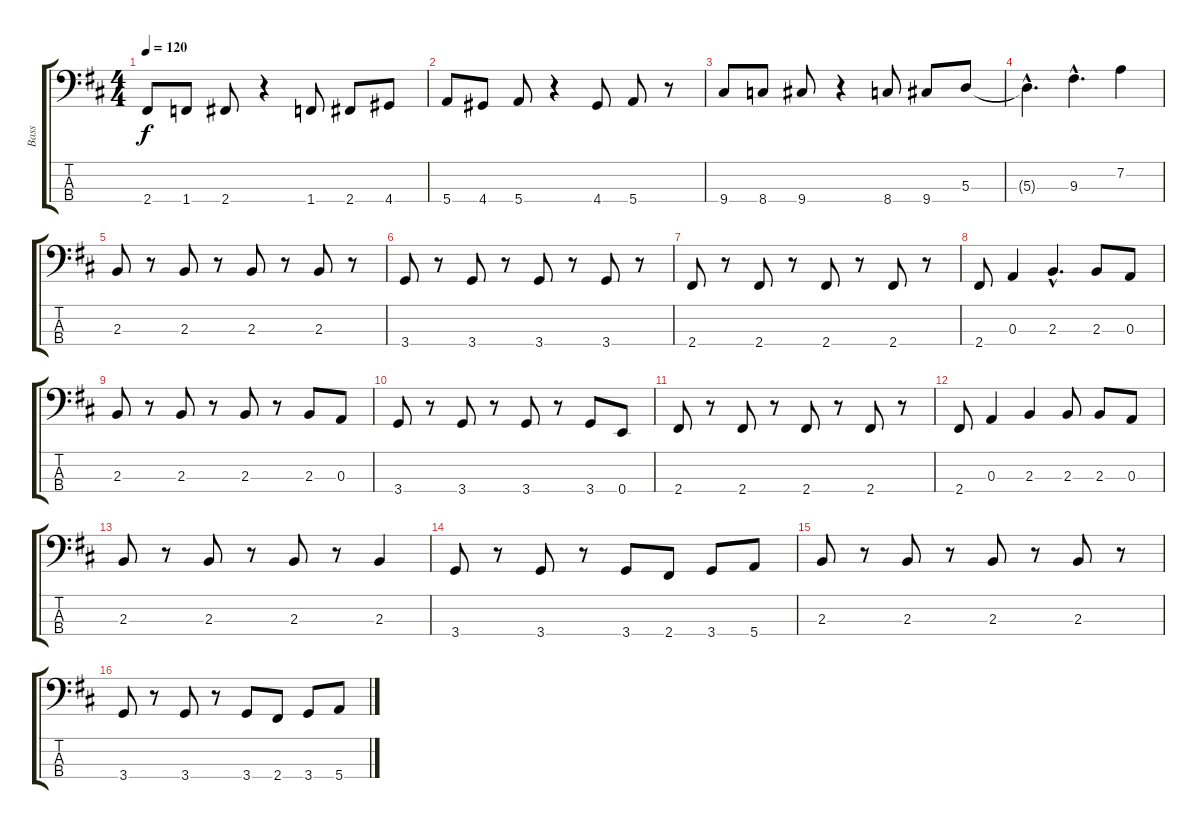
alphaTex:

\track ("Bass" "Bass") {instrument electricbassfinger}
\staff {score tabs}
\tuning (G2 D2 A1 E1) {hide}
\ts (4 4)
\tempo 120
\clef f4
\ks bminor
2.4.8{dy f} 1.4.8 2.4.8 r.4 1.4.8 2.4.8 4.4.8 |
5.4.8 4.4.8 5.4.8 r.4 4.4.8 5.4.8 r.8 |
9.4.8 8.4.8 9.4.8 r.4 8.4.8 9.4.8 5.3.8 |
5.3{hac t}.4{d} 9.3{hac}.4{d} 7.2.4 |
2.3.8 r.8 2.3.8 r.8 2.3.8 r.8 2.3.8 r.8 |
3.4.8 r.8 3.4.8 r.8 3.4.8 r.8 3.4.8 r.8 |
2.4.8 r.8 2.4.8 r.8 2.4.8 r.8 2.4.8 r.8 |
2.4.8 0.3.4 2.3{hac}.4{d} 2.3.8 0.3.8 |
2.3.8 r.8 2.3.8 r.8 2.3.8 r.8 2.3.8 0.3.8 |
3.4.8 r.8 3.4.8 r.8 3.4.8 r.8 3.4.8 0.4.8 |
2.4.8 r.8 2.4.8 r.8 2.4.8 r.8 2.4.8 r.8 |
2.4.8 0.3.4 2.3.4 2.3.8 2.3.8 0.3.8 |
2.3.8 r.8 2.3.8 r.8 2.3.8 r.8 2.3.4 |
3.4.8 r.8 3.4.8 r.8 3.4.8 2.4.8 3.4.8 5.4.8 |
2.3.8 r.8 2.3.8 r.8 2.3.8 r.8 2.3.8 r.8 |
3.4.8 r.8 3.4.8 r.8 3.4.8 2.4.8 3.4.8 5.4.8
